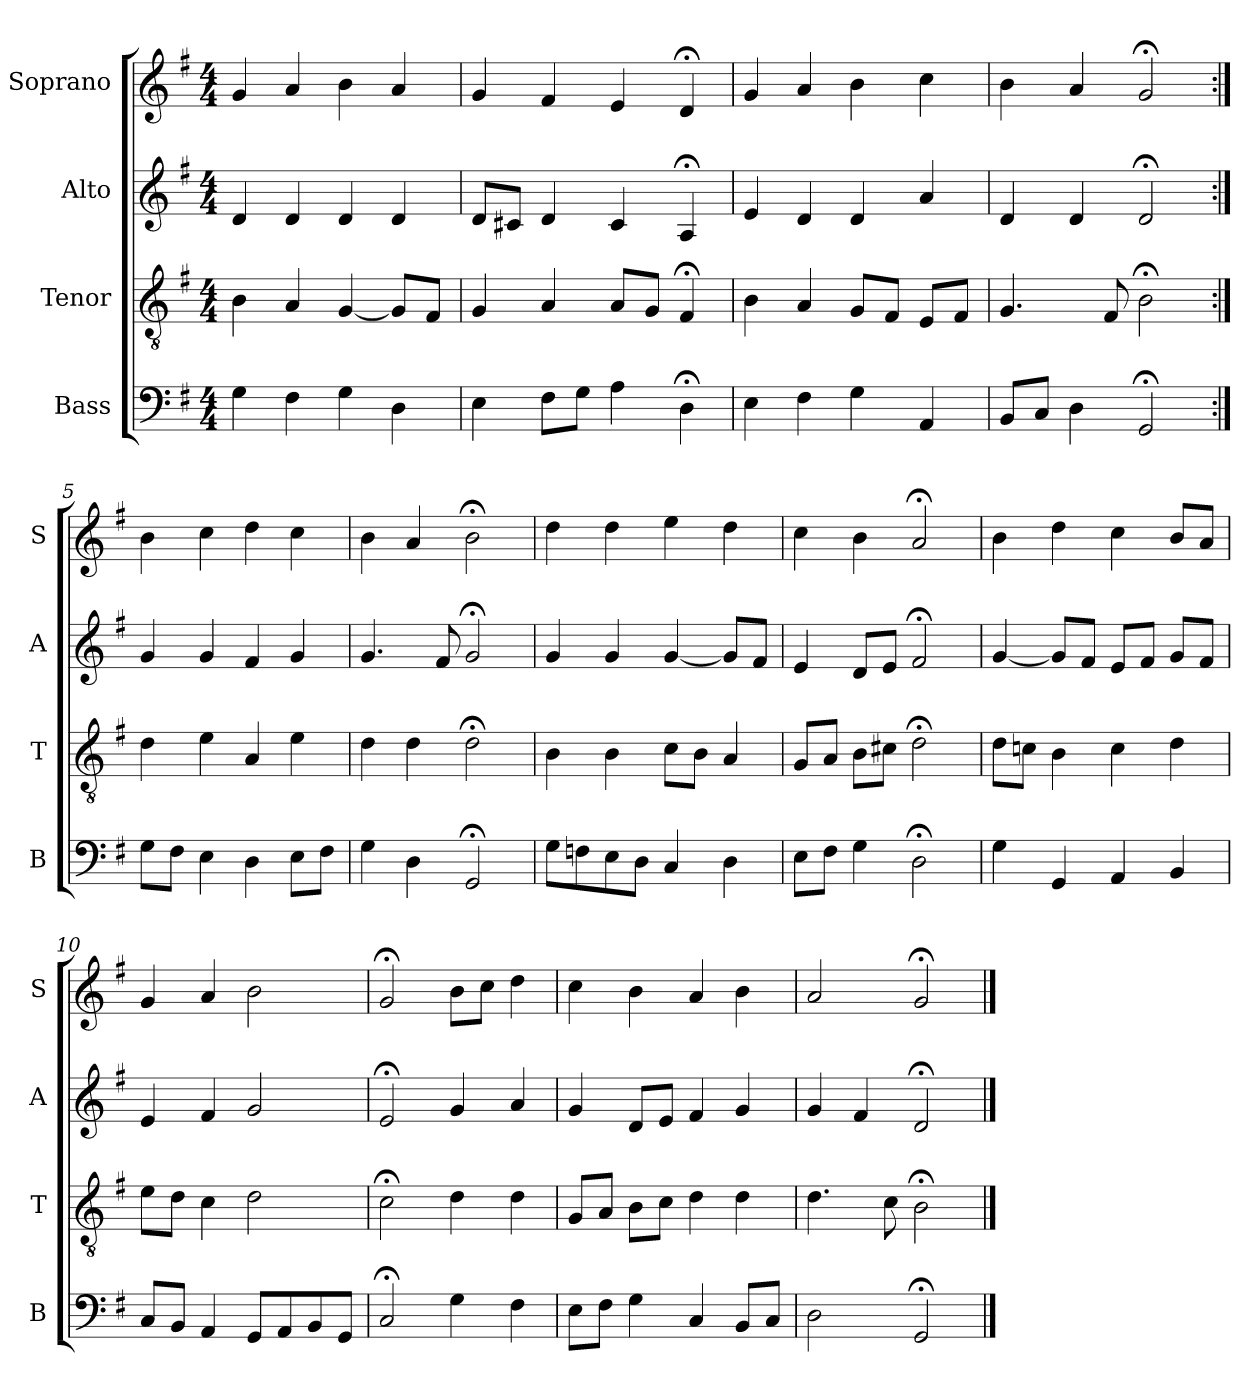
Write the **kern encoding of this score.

**kern	**kern	**kern	**kern
*part4	*part3	*part2	*part1
*staff4	*staff3	*staff2	*staff1
*I"Bass	*I"Tenor	*I"Alto	*I"Soprano
*I'B	*I'T	*I'A	*I'S
*clefF4	*clefGv2	*clefG2	*clefG2
*k[f#]	*k[f#]	*k[f#]	*k[f#]
*G:	*G:	*G:	*G:
*M4/4	*M4/4	*M4/4	*M4/4
*MM100	*MM100	*MM100	*MM100
=1	=1	=1	=1
4G	4B	4d	4g
4F#	4A	4d	4a
4G	[4G	4d	4b
4D	8GL]	4d	4a
.	8F#J	.	.
=2	=2	=2	=2
4E	4G	8dL	4g
.	.	8c#XJ	.
8F#L	4A	4d	4f#
8GJ	.	.	.
4A	8AL	4c#	4e
.	8GJ	.	.
4D;<	4F#;<	4A;<	4d;<
=3	=3	=3	=3
4E	4B	4e	4g
4F#	4A	4d	4a
4G	8GL	4d	4b
.	8F#J	.	.
4AA	8EL	4a	4cc
.	8F#J	.	.
=4	=4	=4	=4
8BBL	4.G	4d	4b
8CJ	.	.	.
4D	.	4d	4a
.	8F#	.	.
2GG;<	2B;<	2d;<	2g;<
=5:|!	=5:|!	=5:|!	=5:|!
8GL	4d	4g	4b
8F#J	.	.	.
4E	4e	4g	4cc
4D	4A	4f#	4dd
8EL	4e	4g	4cc
8F#J	.	.	.
=6	=6	=6	=6
4G	4d	4.g	4b
4D	4d	.	4a
.	.	8f#	.
2GG;<	2d;<	2g;<	2b;<
=7	=7	=7	=7
8GL	4B	4g	4dd
8Fn	.	.	.
8E	4B	4g	4dd
8DJ	.	.	.
4C	8cL	[4g	4ee
.	8BJ	.	.
4D	4A	8gL]	4dd
.	.	8f#J	.
=8	=8	=8	=8
8EL	8GL	4e	4cc
8F#J	8AJ	.	.
4G	8BL	8dL	4b
.	8c#XJ	8eJ	.
2D;<	2d;<	2f#;<	2a;<
=9	=9	=9	=9
4G	8dL	[4g	4b
.	8cnJ	.	.
4GG	4B	8gL]	4dd
.	.	8f#J	.
4AA	4c	8eL	4cc
.	.	8f#J	.
4BB	4d	8gL	8bL
.	.	8f#J	8aJ
=10	=10	=10	=10
8CL	8eL	4e	4g
8BBJ	8dJ	.	.
4AA	4c	4f#	4a
8GGL	2d	2g	2b
8AA	.	.	.
8BB	.	.	.
8GGJ	.	.	.
=11	=11	=11	=11
2C;<	2c;<	2e;<	2g;<
4G	4d	4g	8bL
.	.	.	8ccJ
4F#	4d	4a	4dd
=12	=12	=12	=12
8EL	8GL	4g	4cc
8F#J	8AJ	.	.
4G	8BL	8dL	4b
.	8cJ	8eJ	.
4C	4d	4f#	4a
8BBL	4d	4g	4b
8CJ	.	.	.
=13	=13	=13	=13
2D	4.d	4g	2a
.	.	4f#	.
.	8c	.	.
2GG;<	2B;<	2d;<	2g;<
==	==	==	==
*-	*-	*-	*-
